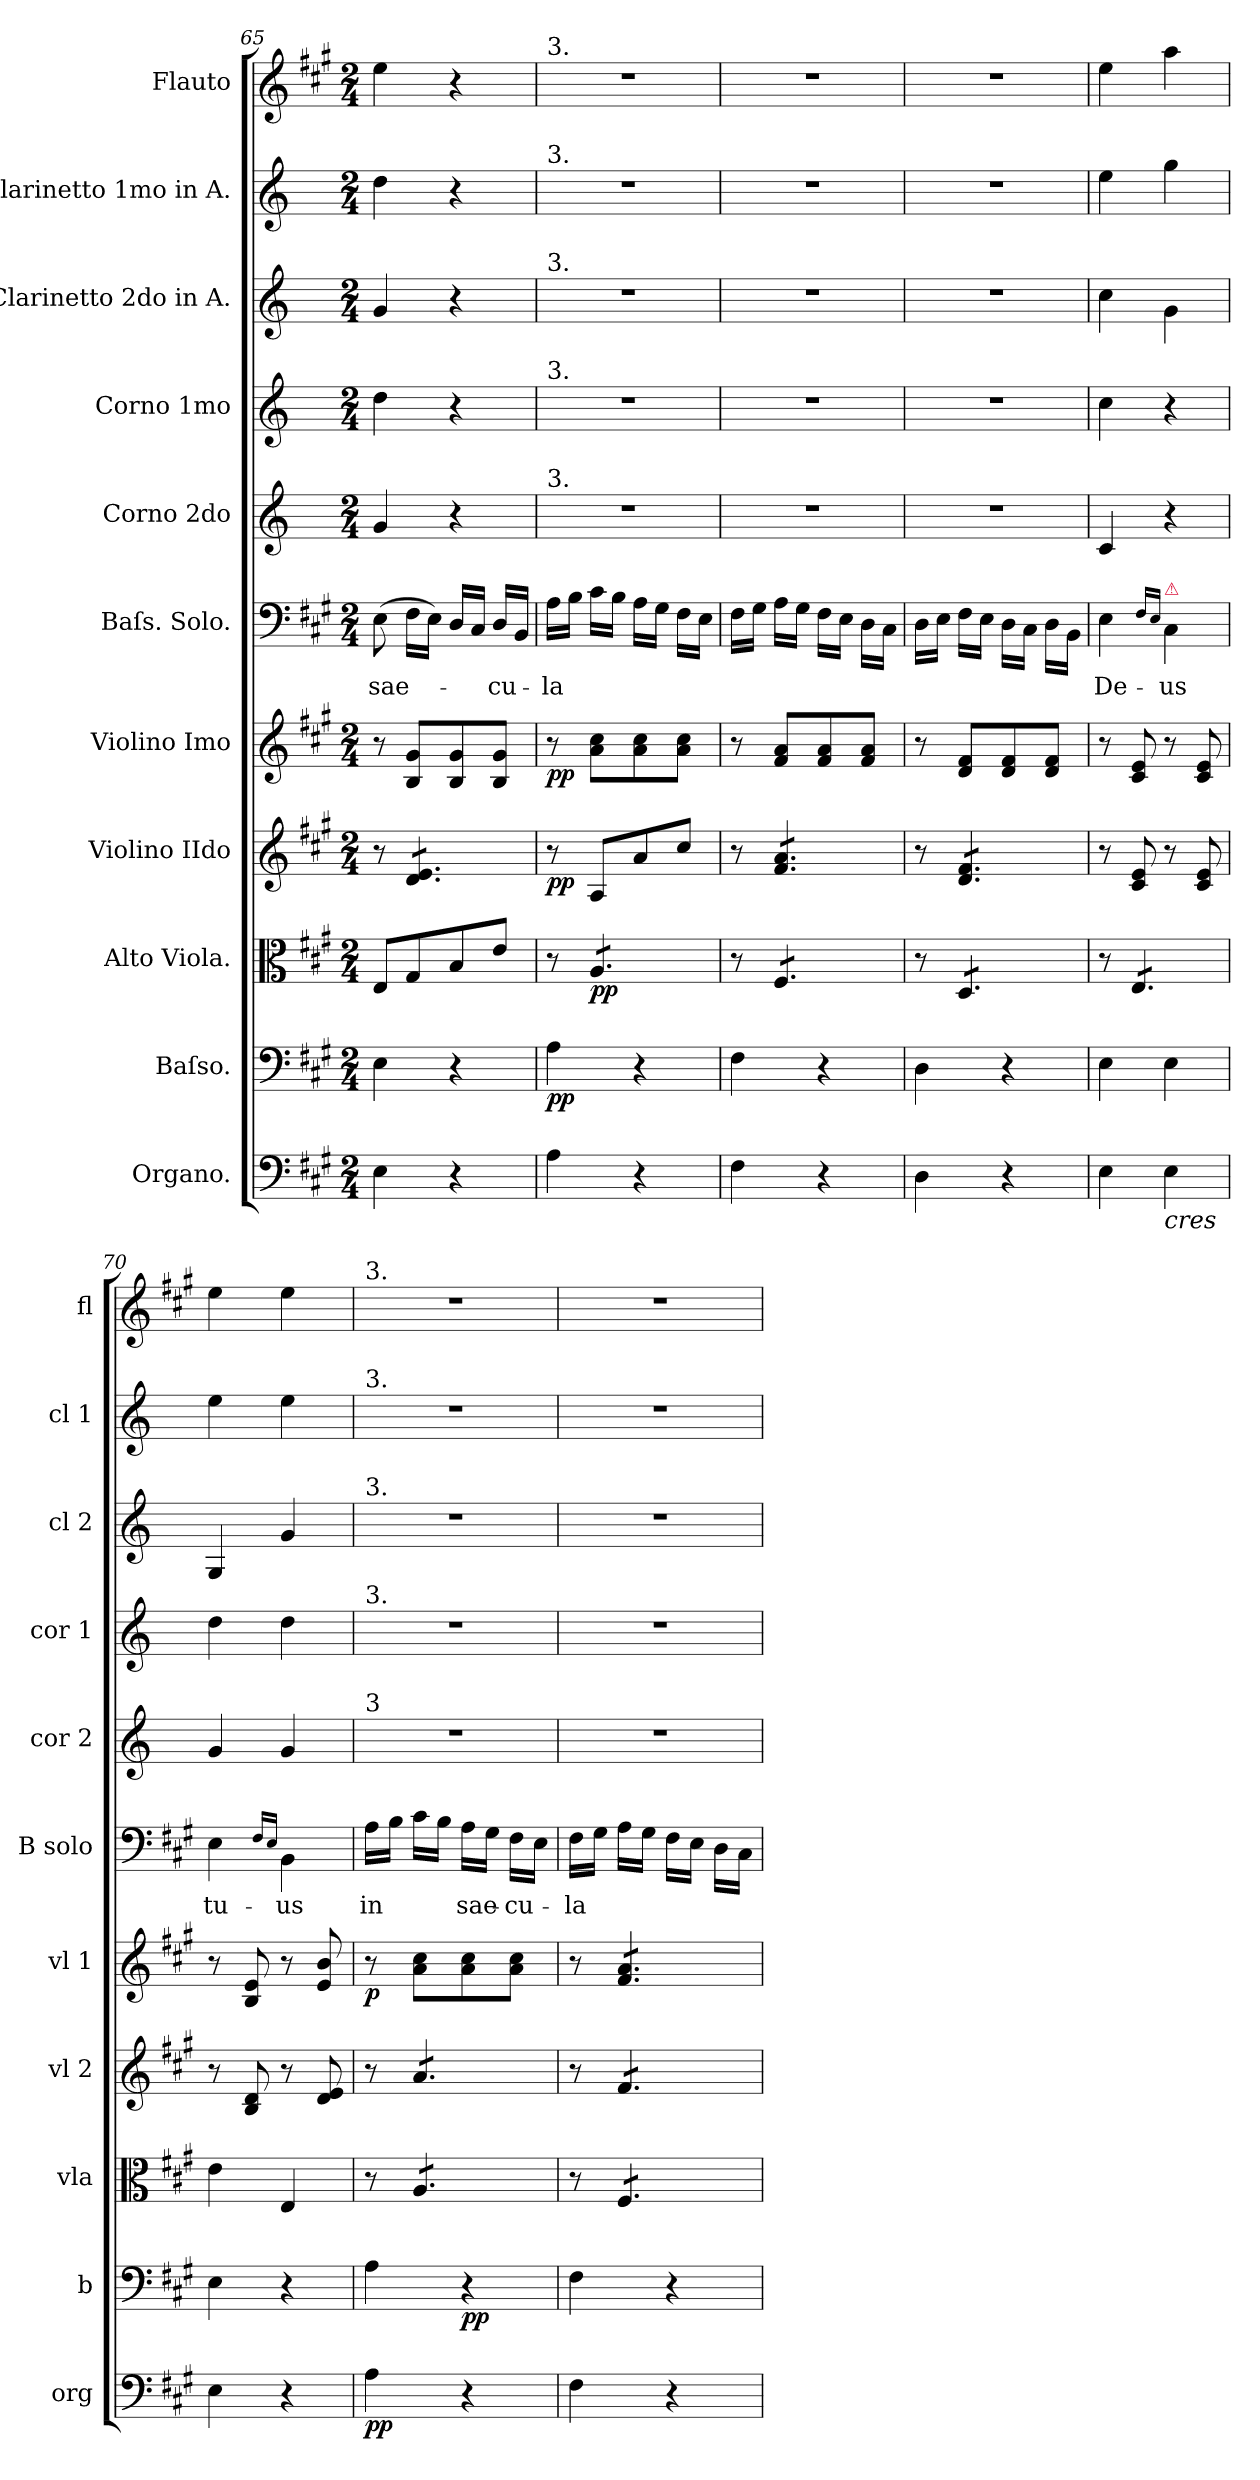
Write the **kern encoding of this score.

**kern	**dynam	**kern	**dynam	**kern	**dynam	**kern	**dynam	**kern	**dynam	**kern	**text	**kern	**kern	**kern	**kern	**kern
*part11	*part11	*part10	*part10	*part9	*part9	*part8	*part8	*part7	*part7	*part6	*part6	*part5	*part4	*part3	*part2	*part1
*staff11	*staff11	*staff10	*staff10	*staff9	*staff9	*staff8	*staff8	*staff7	*staff7	*staff6	*staff6	*staff5	*staff4	*staff3	*staff2	*staff1
*I"Organo.	*	*I"Baſso.	*	*I"Alto Viola.	*	*I"Violino IIdo	*	*I"Violino Imo	*	*I"Baſs. Solo.	*	*I"Corno 2do	*I"Corno 1mo	*I"Clarinetto 2do in A.	*I"Clarinetto 1mo in A.	*I"Flauto
*I'org	*	*I'b	*	*I'vla	*	*I'vl 2	*	*I'vl 1	*	*I'B solo	*	*I'cor 2	*I'cor 1	*I'cl 2	*I'cl 1	*I'fl
*clefF4	*	*clefF4	*	*clefC3	*	*clefG2	*	*clefG2	*	*clefF4	*	*clefG2	*clefG2	*clefG2	*clefG2	*clefG2
*	*	*	*	*	*	*	*	*	*	*	*	*ITrd2c3	*ITrd2c3	*ITrd2c3	*ITrd2c3	*
*k[f#c#g#]	*	*k[f#c#g#]	*	*k[f#c#g#]	*	*k[f#c#g#]	*	*k[f#c#g#]	*	*k[f#c#g#]	*	*k[f#c#g#]	*k[f#c#g#]	*k[f#c#g#]	*k[f#c#g#]	*k[f#c#g#]
*A:	*	*A:	*	*A:	*	*A:	*	*A:	*	*A:	*	*A:	*A:	*A:	*A:	*A:
*M2/4	*	*M2/4	*	*M2/4	*	*M2/4	*	*M2/4	*	*M2/4	*	*M2/4	*M2/4	*M2/4	*M2/4	*M2/4
=65	=65	=65	=65	=65	=65	=65	=65	=65	=65	=65	=65	=65	=65	=65	=65	=65
4E\	.	4E\	.	8E/L	.	8r	.	8r	.	(>8E\	sae-	4e/	4b\	4e/	4b\	4ee\
*	*	*	*	*	*	*tremolo	*	*	*	*	*	*	*	*	*	*
.	.	.	.	8G#/	.	8d/ 8e/L	.	8B/ 8g#/L	.	16F#\LL	.	.	.	.	.	.
.	.	.	.	.	.	.	.	.	.	16E\JJ)	.	.	.	.	.	.
4r	.	4r	.	8B/	.	8d/ 8e/	.	8B/ 8g#/	.	16D/LL	.	4r	4r	4r	4r	4r
.	.	.	.	.	.	.	.	.	.	16C#/JJ	.	.	.	.	.	.
.	.	.	.	8e/J	.	8d/ 8e/J	.	8B/ 8g#/J	.	16D/LL	-cu-	.	.	.	.	.
*	*	*	*	*	*	*Xtremolo	*	*	*	*	*	*	*	*	*	*
.	.	.	.	.	.	.	.	.	.	16BB/JJ	.	.	.	.	.	.
=66	=66	=66	=66	=66	=66	=66	=66	=66	=66	=66	=66	=66	=66	=66	=66	=66
!	!	!	!	!	!	!	!	!	!	!	!	!	!	!	!	!LO:TX:a:t=3.
!	!	!	!	!	!	!	!	!	!	!	!	!	!	!	!LO:TX:a:t=3.	!
!	!	!	!	!	!	!	!	!	!	!	!	!	!	!LO:TX:a:t=3.	!	!
!	!	!	!	!	!	!	!	!	!	!	!	!	!LO:TX:a:t=3.	!	!	!
!	!	!	!	!	!	!	!	!	!	!	!	!LO:TX:a:t=3.	!	!	!	!
!	!	!	!LO:DY:b	!	!	!	!LO:DY:b	!	!LO:DY:b	!	!	!	!	!	!	!
4A\	.	4A\	pp	8r	.	8r	pp	8r	pp	16A\LL	-la	2r	2r	2r	2r	2r
.	.	.	.	.	.	.	.	.	.	16B\JJ	.	.	.	.	.	.
!	!	!	!	!	!LO:DY:b	!	!	!	!	!	!	!	!	!	!	!
*	*	*	*	*tremolo	*	*	*	*	*	*	*	*	*	*	*	*
.	.	.	.	8A/L	pp	8A/L	.	8a\ 8cc#\L	.	16c#\LL	.	.	.	.	.	.
.	.	.	.	.	.	.	.	.	.	16B\JJ	.	.	.	.	.	.
4r	.	4r	.	8A/	.	8a/	.	8a\ 8cc#\	.	16A\LL	.	.	.	.	.	.
.	.	.	.	.	.	.	.	.	.	16G#\JJ	.	.	.	.	.	.
.	.	.	.	8A/J	.	8cc#/J	.	8a\ 8cc#\J	.	16F#\LL	.	.	.	.	.	.
.	.	.	.	.	.	.	.	.	.	16E\JJ	.	.	.	.	.	.
=67	=67	=67	=67	=67	=67	=67	=67	=67	=67	=67	=67	=67	=67	=67	=67	=67
4F#\	.	4F#\	.	8r	.	8r	.	8r	.	16F#\LL	.	2r	2r	2r	2r	2r
.	.	.	.	.	.	.	.	.	.	16G#\JJ	.	.	.	.	.	.
*	*	*	*	*	*	*tremolo	*	*	*	*	*	*	*	*	*	*
.	.	.	.	8F#/L	.	8f#/ 8a/L	.	8f#/ 8a/L	.	16A\LL	.	.	.	.	.	.
.	.	.	.	.	.	.	.	.	.	16G#\JJ	.	.	.	.	.	.
4r	.	4r	.	8F#/	.	8f#/ 8a/	.	8f#/ 8a/	.	16F#\LL	.	.	.	.	.	.
.	.	.	.	.	.	.	.	.	.	16E\JJ	.	.	.	.	.	.
.	.	.	.	8F#/J	.	8f#/ 8a/J	.	8f#/ 8a/J	.	16D\LL	.	.	.	.	.	.
.	.	.	.	.	.	.	.	.	.	16C#\JJ	.	.	.	.	.	.
=68	=68	=68	=68	=68	=68	=68	=68	=68	=68	=68	=68	=68	=68	=68	=68	=68
4D\	.	4D\	.	8r	.	8r	.	8r	.	16D\LL	.	2r	2r	2r	2r	2r
.	.	.	.	.	.	.	.	.	.	16E\JJ	.	.	.	.	.	.
.	.	.	.	8D/L	.	8d/ 8f#/L	.	8d/ 8f#/L	.	16F#\LL	.	.	.	.	.	.
.	.	.	.	.	.	.	.	.	.	16E\JJ	.	.	.	.	.	.
4r	.	4r	.	8D/	.	8d/ 8f#/	.	8d/ 8f#/	.	16D\LL	.	.	.	.	.	.
.	.	.	.	.	.	.	.	.	.	16C#\JJ	.	.	.	.	.	.
.	.	.	.	8D/J	.	8d/ 8f#/J	.	8d/ 8f#/J	.	16D\LL	.	.	.	.	.	.
*	*	*	*	*	*	*Xtremolo	*	*	*	*	*	*	*	*	*	*
.	.	.	.	.	.	.	.	.	.	16BB\JJ	.	.	.	.	.	.
=69	=69	=69	=69	=69	=69	=69	=69	=69	=69	=69	=69	=69	=69	=69	=69	=69
4E\	.	4E\	.	8r	.	8r	.	8r	.	4E\	De-	4A/	4a\	4a\	4cc#\	4ee\
.	.	.	.	8E/L	.	8c#/ 8e/	.	8c#/ 8e/	.	.	.	.	.	.	.	.
.	.	.	.	.	.	.	.	.	.	16qqF#/LL	.	.	.	.	.	.
.	.	.	.	.	.	.	.	.	.	16qqE/JJ	.	.	.	.	.	.
!	!	!	!	!	!	!	!	!	!	!LO:TX:a:color=crimson:t=⚠	!	!	!	!	!	!
!LO:TX:b:i:t=cres	!	!	!	!	!	!	!	!	!	!	!	!	!	!	!	!
4E\	.	4E\	.	8E/	.	8r	.	8r	.	4C#\	-us	4r	4r	4e\	4ee\	4aa\
.	.	.	.	8E/J	.	8c#/ 8e/	.	8c#/ 8e/	.	.	.	.	.	.	.	.
*	*	*	*	*Xtremolo	*	*	*	*	*	*	*	*	*	*	*	*
=70	=70	=70	=70	=70	=70	=70	=70	=70	=70	=70	=70	=70	=70	=70	=70	=70
4E\	.	4E\	.	4e\	.	8r	.	8r	.	4E\	tu-	4e/	4b\	4E/	4cc#\	4ee\
.	.	.	.	.	.	8B/ 8d/	.	8B/ 8e/	.	.	.	.	.	.	.	.
.	.	.	.	.	.	.	.	.	.	16qqF#/LL	.	.	.	.	.	.
.	.	.	.	.	.	.	.	.	.	16qqE/JJ	.	.	.	.	.	.
4r	.	4r	.	4E/	.	8r	.	8r	.	4BB\	-us	4e/	4b\	4e/	4cc#\	4ee\
.	.	.	.	.	.	8d/ 8e/	.	8e/ 8b/	.	.	.	.	.	.	.	.
=71	=71	=71	=71	=71	=71	=71	=71	=71	=71	=71	=71	=71	=71	=71	=71	=71
!	!	!	!	!	!	!	!	!	!	!	!	!	!	!	!	!LO:TX:a:t=3.
!	!	!	!	!	!	!	!	!	!	!	!	!	!	!	!LO:TX:a:t=3.	!
!	!	!	!	!	!	!	!	!	!	!	!	!	!	!LO:TX:a:t=3.	!	!
!	!	!	!	!	!	!	!	!	!	!	!	!	!LO:TX:a:t=3.	!	!	!
!	!	!	!	!	!	!	!	!	!	!	!	!LO:TX:a:t=3	!	!	!	!
!	!LO:DY:b	!	!	!	!	!	!LO:DY:b	!	!LO:DY:b	!	!	!	!	!	!	!
4A\	pp	4A\	.	8r	.	8r	p&colon;	8r	p	16A\LL	in	2r	2r	2r	2r	2r
.	.	.	.	.	.	.	.	.	.	16B\JJ	.	.	.	.	.	.
*	*	*	*	*tremolo	*	*	*	*	*	*	*	*	*	*	*	*
*	*	*	*	*	*	*tremolo	*	*	*	*	*	*	*	*	*	*
.	.	.	.	8A/L	.	8a/L	.	8a\ 8cc#\L	.	16c#\LL	.	.	.	.	.	.
.	.	.	.	.	.	.	.	.	.	16B\JJ	.	.	.	.	.	.
!	!	!	!LO:DY:b	!	!	!	!	!	!	!	!	!	!	!	!	!
4r	.	4r	pp	8A/	.	8a/	.	8a\ 8cc#\	.	16A\LL	sae-	.	.	.	.	.
.	.	.	.	.	.	.	.	.	.	16G#\JJ	.	.	.	.	.	.
.	.	.	.	8A/J	.	8a/J	.	8a\ 8cc#\J	.	16F#\LL	-cu-	.	.	.	.	.
.	.	.	.	.	.	.	.	.	.	16E\JJ	.	.	.	.	.	.
=72	=72	=72	=72	=72	=72	=72	=72	=72	=72	=72	=72	=72	=72	=72	=72	=72
4F#\	.	4F#\	.	8r	.	8r	.	8r	.	16F#\LL	-la	2r	2r	2r	2r	2r
.	.	.	.	.	.	.	.	.	.	16G#\JJ	.	.	.	.	.	.
*	*	*	*	*	*	*	*	*tremolo	*	*	*	*	*	*	*	*
.	.	.	.	8F#/L	.	8f#/L	.	8f#/ 8a/L	.	16A\LL	.	.	.	.	.	.
.	.	.	.	.	.	.	.	.	.	16G#\JJ	.	.	.	.	.	.
4r	.	4r	.	8F#/	.	8f#/	.	8f#/ 8a/	.	16F#\LL	.	.	.	.	.	.
.	.	.	.	.	.	.	.	.	.	16E\JJ	.	.	.	.	.	.
.	.	.	.	8F#/J	.	8f#/J	.	8f#/ 8a/J	.	16D\LL	.	.	.	.	.	.
*	*	*	*	*	*	*	*	*Xtremolo	*	*	*	*	*	*	*	*
*	*	*	*	*	*	*Xtremolo	*	*	*	*	*	*	*	*	*	*
*	*	*	*	*Xtremolo	*	*	*	*	*	*	*	*	*	*	*	*
.	.	.	.	.	.	.	.	.	.	16C#\JJ	.	.	.	.	.	.
=	=	=	=	=	=	=	=	=	=	=	=	=	=	=	=	=
*-	*-	*-	*-	*-	*-	*-	*-	*-	*-	*-	*-	*-	*-	*-	*-	*-
